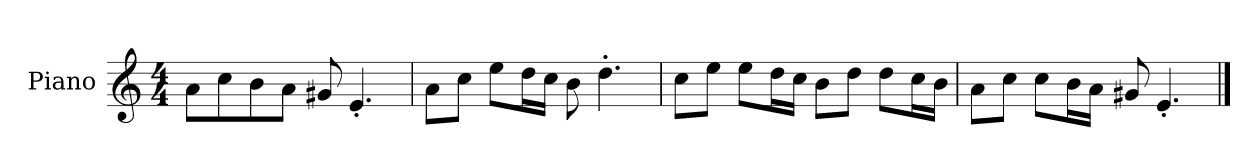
**kern
*part1
*staff1
*I"Piano
*I'P-no
*clefG2
*k[]
*M4/4
*MM90
=1
8a\L
8cc\
8b\
8a\J
8g#X/
4.e'/
=2
8a\L
8cc\J
8ee\L
16dd\L
16cc\JJ
8b\
4.dd'\
=3
8cc\L
8ee\J
8ee\L
16dd\L
16cc\JJ
8b\L
8dd\J
8dd\L
16cc\L
16b\JJ
=4
8a\L
8cc\J
8cc\L
16b\L
16a\JJ
8g#X/
4.e'/
==
*-
